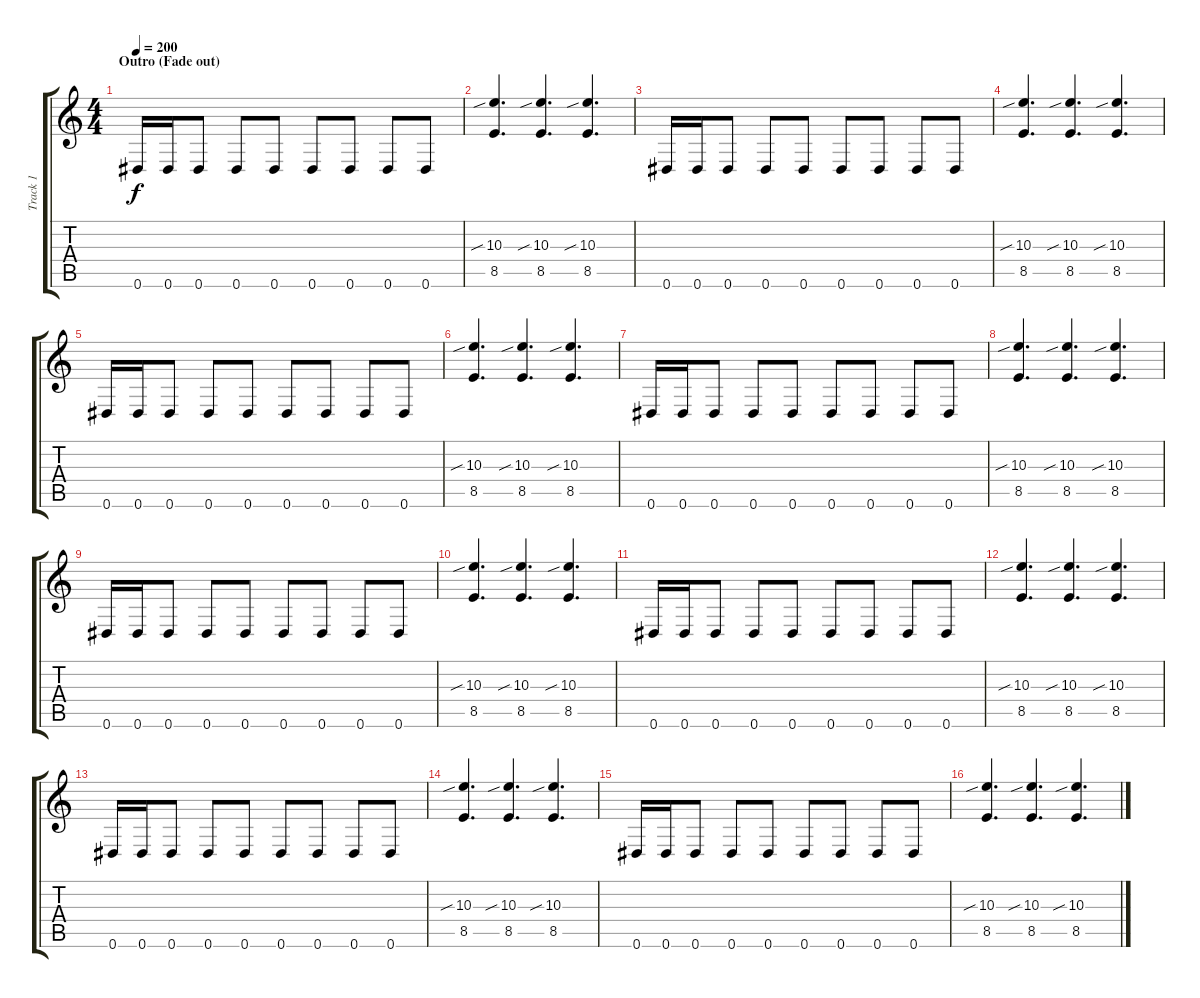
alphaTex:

\track ("Track 1" "Track 1") {instrument distortionguitar}
\staff {score tabs}
\tuning (Eb4 Bb3 Gb3 Db3 Ab2 Eb2) {hide}
\ts (4 4)
\section ("" "Outro (Fade out)")
\tempo 200
\clef g2
\ks c
0.6.16{dy f} 0.6.16 0.6.8 0.6.8 0.6.8 0.6.8 0.6.8 0.6.8 0.6.8 |
(10.3{sib} 8.5).4{d} (10.3{sib} 8.5).4{d} (10.3{sib} 8.5).4{d} |
0.6.16 0.6.16 0.6.8 0.6.8 0.6.8 0.6.8 0.6.8 0.6.8 0.6.8 |
(10.3{sib} 8.5).4{d} (10.3{sib} 8.5).4{d} (10.3{sib} 8.5).4{d} |
0.6.16 0.6.16 0.6.8 0.6.8 0.6.8 0.6.8 0.6.8 0.6.8 0.6.8 |
(10.3{sib} 8.5).4{d} (10.3{sib} 8.5).4{d} (10.3{sib} 8.5).4{d} |
0.6.16 0.6.16 0.6.8 0.6.8 0.6.8 0.6.8 0.6.8 0.6.8 0.6.8 |
(10.3{sib} 8.5).4{d} (10.3{sib} 8.5).4{d} (10.3{sib} 8.5).4{d} |
0.6.16 0.6.16 0.6.8 0.6.8 0.6.8 0.6.8 0.6.8 0.6.8 0.6.8 |
(10.3{sib} 8.5).4{d} (10.3{sib} 8.5).4{d} (10.3{sib} 8.5).4{d} |
0.6.16 0.6.16 0.6.8 0.6.8 0.6.8 0.6.8 0.6.8 0.6.8 0.6.8 |
(10.3{sib} 8.5).4{d} (10.3{sib} 8.5).4{d} (10.3{sib} 8.5).4{d} |
0.6.16 0.6.16 0.6.8 0.6.8 0.6.8 0.6.8 0.6.8 0.6.8 0.6.8 |
(10.3{sib} 8.5).4{d} (10.3{sib} 8.5).4{d} (10.3{sib} 8.5).4{d} |
0.6.16 0.6.16 0.6.8 0.6.8 0.6.8 0.6.8 0.6.8 0.6.8 0.6.8 |
(10.3{sib} 8.5).4{d} (10.3{sib} 8.5).4{d} (10.3{sib} 8.5).4{d}
